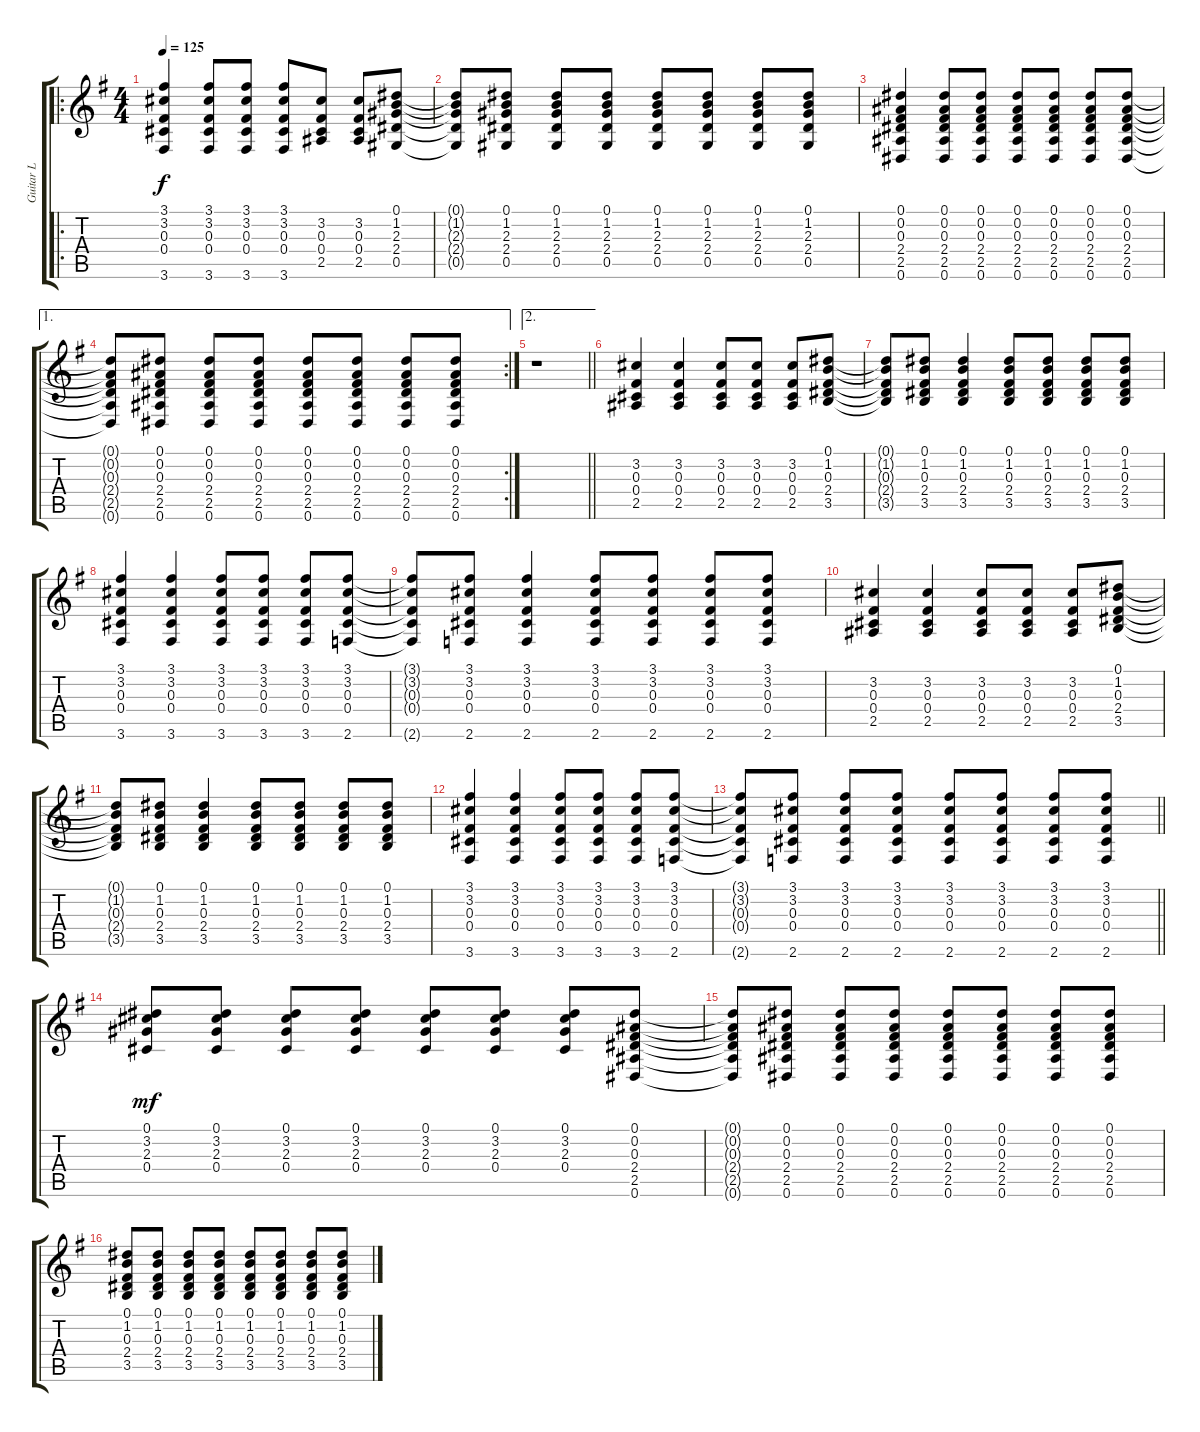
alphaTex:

\track ("Guitar L" "Guitar L") {instrument overdrivenguitar}
\staff {score tabs}
\tuning (Eb4 Bb3 Gb3 Db3 Ab2 Eb2) {hide}
\ro
\ts (4 4)
\tempo 125
\clef g2
\ks g
(3.1 3.2 0.3 0.4 3.6).4{dy f} (3.1 3.2 0.3 0.4 3.6).8 (3.1 3.2 0.3 0.4 3.6).8 (3.1 3.2 0.3 0.4 3.6).8 (3.2 0.3 0.4 2.5).8 (3.2 0.3 0.4 2.5).8 (0.1 1.2 2.3 2.4 0.5).8 |
(0.1{t} 1.2{t} 2.3{t} 2.4{t} 0.5{t}).8 (0.1 1.2 2.3 2.4 0.5).8 (0.1 1.2 2.3 2.4 0.5).8 (0.1 1.2 2.3 2.4 0.5).8 (0.1 1.2 2.3 2.4 0.5).8 (0.1 1.2 2.3 2.4 0.5).8 (0.1 1.2 2.3 2.4 0.5).8 (0.1 1.2 2.3 2.4 0.5).8 |
(0.1 0.2 0.3 2.4 2.5 0.6).4 (0.1 0.2 0.3 2.4 2.5 0.6).8 (0.1 0.2 0.3 2.4 2.5 0.6).8 (0.1 0.2 0.3 2.4 2.5 0.6).8 (0.1 0.2 0.3 2.4 2.5 0.6).8 (0.1 0.2 0.3 2.4 2.5 0.6).8 (0.1 0.2 0.3 2.4 2.5 0.6).8 |
\ae 1
\rc 2
(0.1{t} 0.2{t} 0.3{t} 2.4{t} 2.5{t} 0.6{t}).8 (0.1 0.2 0.3 2.4 2.5 0.6).8 (0.1 0.2 0.3 2.4 2.5 0.6).8 (0.1 0.2 0.3 2.4 2.5 0.6).8 (0.1 0.2 0.3 2.4 2.5 0.6).8 (0.1 0.2 0.3 2.4 2.5 0.6).8 (0.1 0.2 0.3 2.4 2.5 0.6).8 (0.1 0.2 0.3 2.4 2.5 0.6).8 |
\ae 2
\barLineRight lightlight
r.1 |
(3.2 0.3 0.4 2.5).4 (3.2 0.3 0.4 2.5).4 (3.2 0.3 0.4 2.5).8 (3.2 0.3 0.4 2.5).8 (3.2 0.3 0.4 2.5).8 (0.1 1.2 0.3 2.4 3.5).8 |
(0.1{t} 1.2{t} 0.3{t} 2.4{t} 3.5{t}).8 (0.1 1.2 0.3 2.4 3.5).8 (0.1 1.2 0.3 2.4 3.5).4 (0.1 1.2 0.3 2.4 3.5).8 (0.1 1.2 0.3 2.4 3.5).8 (0.1 1.2 0.3 2.4 3.5).8 (0.1 1.2 0.3 2.4 3.5).8 |
(3.1 3.2 0.3 0.4 3.6).4 (3.1 3.2 0.3 0.4 3.6).4 (3.1 3.2 0.3 0.4 3.6).8 (3.1 3.2 0.3 0.4 3.6).8 (3.1 3.2 0.3 0.4 3.6).8 (3.1 3.2 0.3 0.4 2.6).8 |
(3.1{t} 3.2{t} 0.3{t} 0.4{t} 2.6{t}).8 (3.1 3.2 0.3 0.4 2.6).8 (3.1 3.2 0.3 0.4 2.6).4 (3.1 3.2 0.3 0.4 2.6).8 (3.1 3.2 0.3 0.4 2.6).8 (3.1 3.2 0.3 0.4 2.6).8 (3.1 3.2 0.3 0.4 2.6).8 |
(3.2 0.3 0.4 2.5).4 (3.2 0.3 0.4 2.5).4 (3.2 0.3 0.4 2.5).8 (3.2 0.3 0.4 2.5).8 (3.2 0.3 0.4 2.5).8 (0.1 1.2 0.3 2.4 3.5).8 |
(0.1{t} 1.2{t} 0.3{t} 2.4{t} 3.5{t}).8 (0.1 1.2 0.3 2.4 3.5).8 (0.1 1.2 0.3 2.4 3.5).4 (0.1 1.2 0.3 2.4 3.5).8 (0.1 1.2 0.3 2.4 3.5).8 (0.1 1.2 0.3 2.4 3.5).8 (0.1 1.2 0.3 2.4 3.5).8 |
(3.1 3.2 0.3 0.4 3.6).4 (3.1 3.2 0.3 0.4 3.6).4 (3.1 3.2 0.3 0.4 3.6).8 (3.1 3.2 0.3 0.4 3.6).8 (3.1 3.2 0.3 0.4 3.6).8 (3.1 3.2 0.3 0.4 2.6).8 |
\barLineRight lightlight
(3.1{t} 3.2{t} 0.3{t} 0.4{t} 2.6{t}).8 (3.1 3.2 0.3 0.4 2.6).8 (3.1 3.2 0.3 0.4 2.6).8 (3.1 3.2 0.3 0.4 2.6).8 (3.1 3.2 0.3 0.4 2.6).8 (3.1 3.2 0.3 0.4 2.6).8 (3.1 3.2 0.3 0.4 2.6).8 (3.1 3.2 0.3 0.4 2.6).8 |
(0.1 3.2 2.3 0.4).8{dy mf} (0.1 3.2 2.3 0.4).8 (0.1 3.2 2.3 0.4).8 (0.1 3.2 2.3 0.4).8 (0.1 3.2 2.3 0.4).8 (0.1 3.2 2.3 0.4).8 (0.1 3.2 2.3 0.4).8 (0.1 0.2 0.3 2.4 2.5 0.6).8 |
(0.1{t} 0.2{t} 0.3{t} 2.4{t} 2.5{t} 0.6{t}).8 (0.1 0.2 0.3 2.4 2.5 0.6).8 (0.1 0.2 0.3 2.4 2.5 0.6).8 (0.1 0.2 0.3 2.4 2.5 0.6).8 (0.1 0.2 0.3 2.4 2.5 0.6).8 (0.1 0.2 0.3 2.4 2.5 0.6).8 (0.1 0.2 0.3 2.4 2.5 0.6).8 (0.1 0.2 0.3 2.4 2.5 0.6).8 |
(0.1 1.2 0.3 2.4 3.5).8 (0.1 1.2 0.3 2.4 3.5).8 (0.1 1.2 0.3 2.4 3.5).8 (0.1 1.2 0.3 2.4 3.5).8 (0.1 1.2 0.3 2.4 3.5).8 (0.1 1.2 0.3 2.4 3.5).8 (0.1 1.2 0.3 2.4 3.5).8 (0.1 1.2 0.3 2.4 3.5).8
